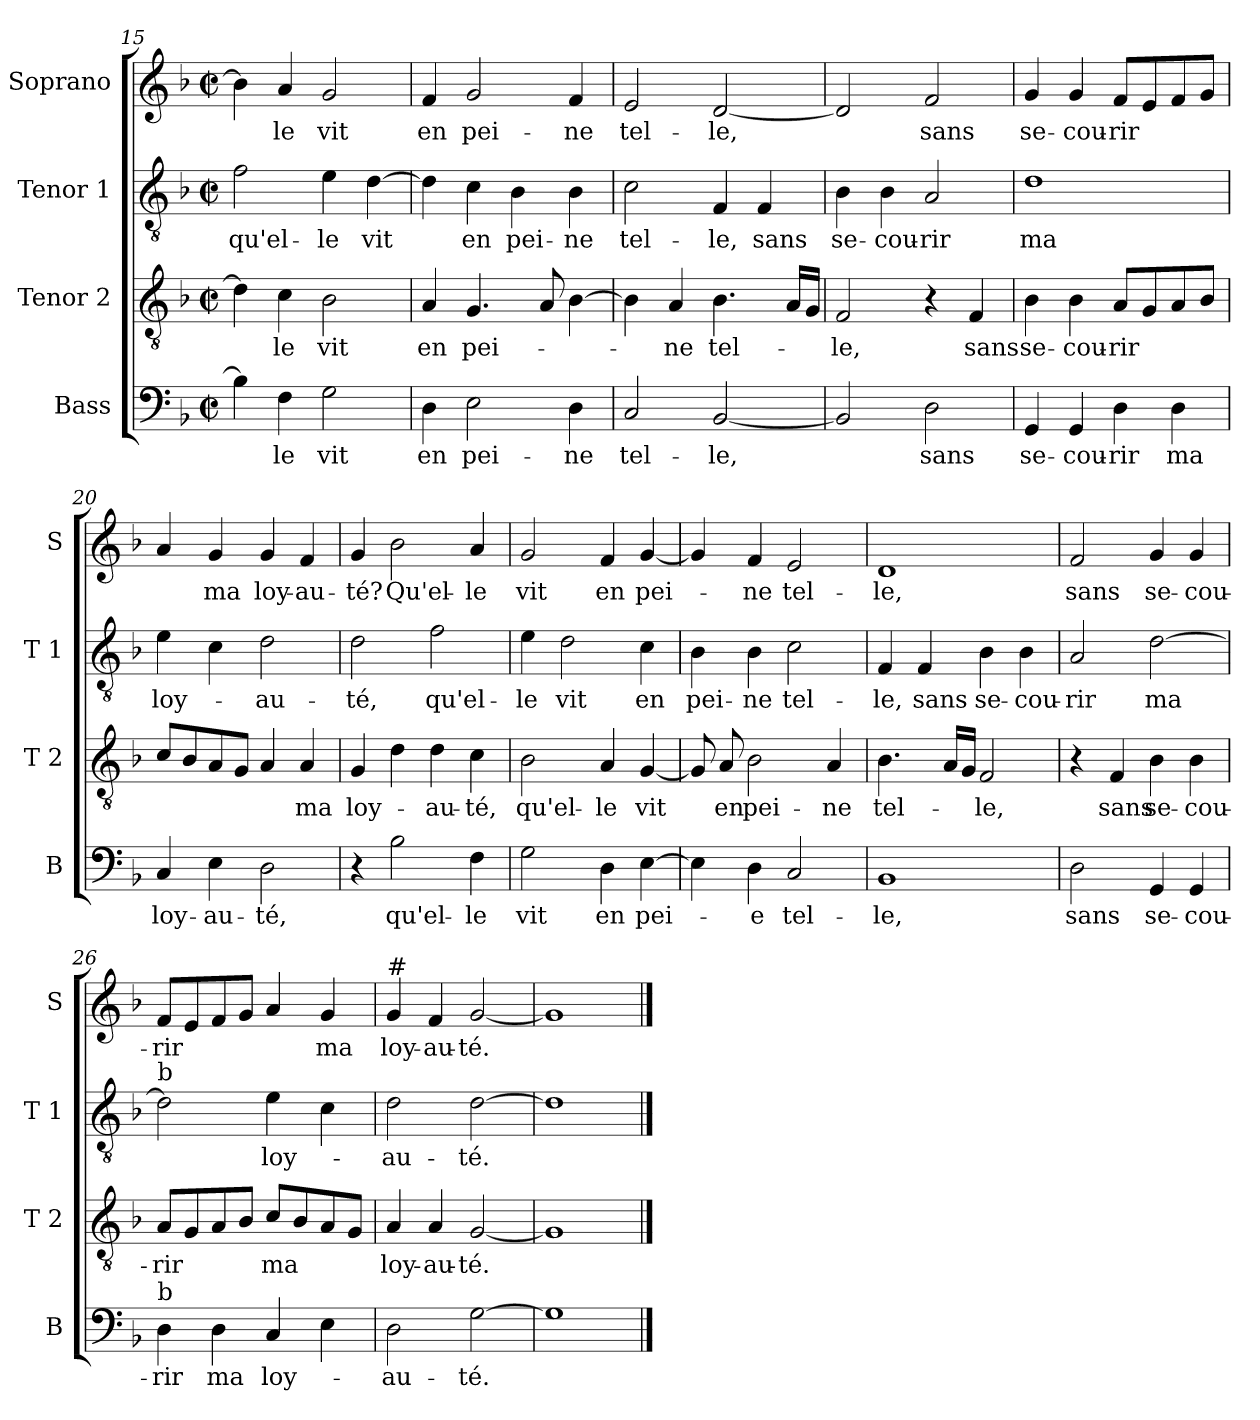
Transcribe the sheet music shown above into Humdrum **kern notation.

**kern	**text	**kern	**text	**kern	**text	**kern	**text
*part4	*part4	*part3	*part3	*part2	*part2	*part1	*part1
*staff4	*staff4	*staff3	*staff3	*staff2	*staff2	*staff1	*staff1
*I"Bass	*	*I"Tenor 2	*	*I"Tenor 1	*	*I"Soprano	*
*I'B	*	*I'T 2	*	*I'T 1	*	*I'S	*
*clefF4	*	*clefGv2	*	*clefGv2	*	*clefG2	*
*k[b-]	*	*k[b-]	*	*k[b-]	*	*k[b-]	*
*F:	*	*F:	*	*F:	*	*F:	*
*M2/2	*	*M2/2	*	*M2/2	*	*M2/2	*
*met(c|)	*	*met(c|)	*	*met(c|)	*	*met(c|)	*
=15	=15	=15	=15	=15	=15	=15	=15
!	!	!	!	!	!LO:LY:b	!	!
4B-\]	.	4d\]	.	2f\	qu'el-	4b-\]	.
!	!LO:LY:b	!	!LO:LY:b	!	!	!	!LO:LY:b
4F\	-le	4c\	-le	.	.	4a/	-le
!	!LO:LY:b	!	!LO:LY:b	!	!LO:LY:b	!	!LO:LY:b
2G\	vit	2B-\	vit	4e\	-le	2g/	vit
!	!	!	!	!	!LO:LY:b	!	!
.	.	.	.	[4d\	vit	.	.
=16	=16	=16	=16	=16	=16	=16	=16
!	!LO:LY:b	!	!LO:LY:b	!	!	!	!LO:LY:b
4D\	en	4A/	en	4d\]	.	4f/	en
!	!LO:LY:b	!	!LO:LY:b	!	!LO:LY:b	!	!LO:LY:b
2E\	pei-	4.G/	pei-	4c\	en	2g/	pei-
!	!	!	!	!	!LO:LY:b	!	!
.	.	.	.	4B-\	pei-	.	.
.	.	8A/	.	.	.	.	.
!	!LO:LY:b	!	!	!	!LO:LY:b	!	!LO:LY:b
4D\	-ne	[4B-\	.	4B-\	-ne	4f/	-ne
!!LO:LB:g=z
=17	=17	=17	=17	=17	=17	=17	=17
!	!LO:LY:b	!	!	!	!LO:LY:b	!	!LO:LY:b
2C/	tel-	4B-\]	.	2c\	tel-	2e/	tel-
!	!	!	!LO:LY:b	!	!	!	!
.	.	4A/	-ne	.	.	.	.
!	!LO:LY:b	!	!LO:LY:b	!	!LO:LY:b	!	!LO:LY:b
[2BB-/	-le,	4.B-\	tel-	4F/	-le,	[2d/	-le,
!	!	!	!	!	!LO:LY:b	!	!
.	.	.	.	4F/	sans	.	.
.	.	16A/LL	.	.	.	.	.
.	.	16G/JJ	.	.	.	.	.
=18	=18	=18	=18	=18	=18	=18	=18
!	!	!	!LO:LY:b	!	!LO:LY:b	!	!
2BB-/]	.	2F/	-le,	4B-\	se-	2d/]	.
!	!	!	!	!	!LO:LY:b	!	!
.	.	.	.	4B-\	-cou-	.	.
!	!LO:LY:b	!	!	!	!LO:LY:b	!	!LO:LY:b
2D\	sans	4r	.	2A/	-rir	2f/	sans
!	!	!	!LO:LY:b	!	!	!	!
.	.	4F/	sans	.	.	.	.
=19	=19	=19	=19	=19	=19	=19	=19
!	!LO:LY:b	!	!LO:LY:b	!	!LO:LY:b	!	!LO:LY:b
4GG/	se-	4B-\	se-	1d	ma	4g/	se-
!	!LO:LY:b	!	!LO:LY:b	!	!	!	!LO:LY:b
4GG/	-cou-	4B-\	-cou-	.	.	4g/	-cou-
!	!LO:LY:b	!	!LO:LY:b	!	!	!	!LO:LY:b
4D\	-rir	8A/L	-rir	.	.	8f/L	-rir
.	.	8G/	.	.	.	8e/	.
!	!LO:LY:b	!	!	!	!	!	!
4D\	ma	8A/	.	.	.	8f/	.
.	.	8B-/J	.	.	.	8g/J	.
=20	=20	=20	=20	=20	=20	=20	=20
!	!LO:LY:b	!	!	!	!LO:LY:b	!	!
4C/	loy-	8c/L	.	4e\	loy-	4a/	.
.	.	8B-/	.	.	.	.	.
!	!LO:LY:b	!	!	!	!	!	!LO:LY:b
4E\	-au-	8A/	.	4c\	.	4g/	ma
.	.	8G/J	.	.	.	.	.
!	!LO:LY:b	!	!	!	!LO:LY:b	!	!LO:LY:b
2D\	-té,	4A/	.	2d\	-au-	4g/	loy-
!	!	!	!LO:LY:b	!	!	!	!LO:LY:b
.	.	4A/	ma	.	.	4f/	-au-
=21	=21	=21	=21	=21	=21	=21	=21
!	!	!	!LO:LY:b	!	!LO:LY:b	!	!LO:LY:b
4r	.	4G/	loy-	2d\	-té,	4g/	-té?
!	!LO:LY:b	!	!	!	!	!	!LO:LY:b
2B-\	qu'el-	4d\	.	.	.	2b-\	Qu'el-
!	!	!	!LO:LY:b	!	!LO:LY:b	!	!
.	.	4d\	-au-	2f\	qu'el-	.	.
!	!LO:LY:b	!	!LO:LY:b	!	!	!	!LO:LY:b
4F\	-le	4c\	-té,	.	.	4a/	-le
=22	=22	=22	=22	=22	=22	=22	=22
!	!LO:LY:b	!	!LO:LY:b	!	!LO:LY:b	!	!LO:LY:b
2G\	vit	2B-\	qu'el-	4e\	-le	2g/	vit
!	!	!	!	!	!LO:LY:b	!	!
.	.	.	.	2d\	vit	.	.
!	!LO:LY:b	!	!LO:LY:b	!	!	!	!LO:LY:b
4D\	en	4A/	-le	.	.	4f/	en
!	!LO:LY:b	!	!LO:LY:b	!	!LO:LY:b	!	!LO:LY:b
[4E\	pei-	[4G/	vit	4c\	en	[4g/	pei-
!!LO:LB:g=z
=23	=23	=23	=23	=23	=23	=23	=23
!	!	!	!	!	!LO:LY:b	!	!
4E\]	.	8G/]	.	4B-\	pei-	4g/]	.
!	!	!	!LO:LY:b	!	!	!	!
.	.	8A/	en	.	.	.	.
!	!LO:LY:b	!	!LO:LY:b	!	!LO:LY:b	!	!LO:LY:b
4D\	-e	2B-\	pei-	4B-\	-ne	4f/	-ne
!	!LO:LY:b	!	!	!	!LO:LY:b	!	!LO:LY:b
2C/	tel-	.	.	2c\	tel-	2e/	tel-
!	!	!	!LO:LY:b	!	!	!	!
.	.	4A/	-ne	.	.	.	.
=24	=24	=24	=24	=24	=24	=24	=24
!	!LO:LY:b	!	!LO:LY:b	!	!LO:LY:b	!	!LO:LY:b
1BB-	-le,	4.B-\	tel-	4F/	-le,	1d	-le,
!	!	!	!	!	!LO:LY:b	!	!
.	.	.	.	4F/	sans	.	.
.	.	16A/LL	.	.	.	.	.
.	.	16G/JJ	.	.	.	.	.
!	!	!	!LO:LY:b	!	!LO:LY:b	!	!
.	.	2F/	-le,	4B-\	se-	.	.
!	!	!	!	!	!LO:LY:b	!	!
.	.	.	.	4B-\	-cou-	.	.
=25	=25	=25	=25	=25	=25	=25	=25
!	!LO:LY:b	!	!	!	!LO:LY:b	!	!LO:LY:b
2D\	sans	4r	.	2A/	-rir	2f/	sans
!	!	!	!LO:LY:b	!	!	!	!
.	.	4F/	sans	.	.	.	.
!	!LO:LY:b	!	!LO:LY:b	!	!LO:LY:b	!	!LO:LY:b
4GG/	se-	4B-\	se-	[2d\	ma	4g/	se-
!	!LO:LY:b	!	!LO:LY:b	!	!	!	!LO:LY:b
4GG/	-cou-	4B-\	-cou-	.	.	4g/	-cou-
=26	=26	=26	=26	=26	=26	=26	=26
!	!	!	!	!LO:TX:a:t=b	!	!	!
!LO:TX:a:t=b	!	!	!	!	!	!	!
!	!LO:LY:b	!	!LO:LY:b	!	!	!	!LO:LY:b
4D\	-rir	8A/L	-rir	2d\]	.	8f/L	-rir
.	.	8G/	.	.	.	8e/	.
!	!LO:LY:b	!	!	!	!	!	!
4D\	ma	8A/	.	.	.	8f/	.
.	.	8B-/J	.	.	.	8g/J	.
!	!LO:LY:b	!	!LO:LY:b	!	!LO:LY:b	!	!
4C/	loy-	8c/L	ma	4e\	loy-	4a/	.
.	.	8B-/	.	.	.	.	.
!	!	!	!	!	!	!	!LO:LY:b
4E\	.	8A/	.	4c\	.	4g/	ma
.	.	8G/J	.	.	.	.	.
=27	=27	=27	=27	=27	=27	=27	=27
!	!	!	!	!	!	!LO:TX:a:t=#	!
!	!LO:LY:b	!	!LO:LY:b	!	!LO:LY:b	!	!LO:LY:b
2D\	-au-	4A/	loy-	2d\	-au-	4g/	loy-
!	!	!	!LO:LY:b	!	!	!	!LO:LY:b
.	.	4A/	-au-	.	.	4f/	-au-
!	!LO:LY:b	!	!LO:LY:b	!	!LO:LY:b	!	!LO:LY:b
[2G\	-té.	[2G/	-té.	[2d\	-té.	[2g/	-té.
=28	=28	=28	=28	=28	=28	=28	=28
1G]	.	1G]	.	1d]	.	1g]	.
==	==	==	==	==	==	==	==
*-	*-	*-	*-	*-	*-	*-	*-
